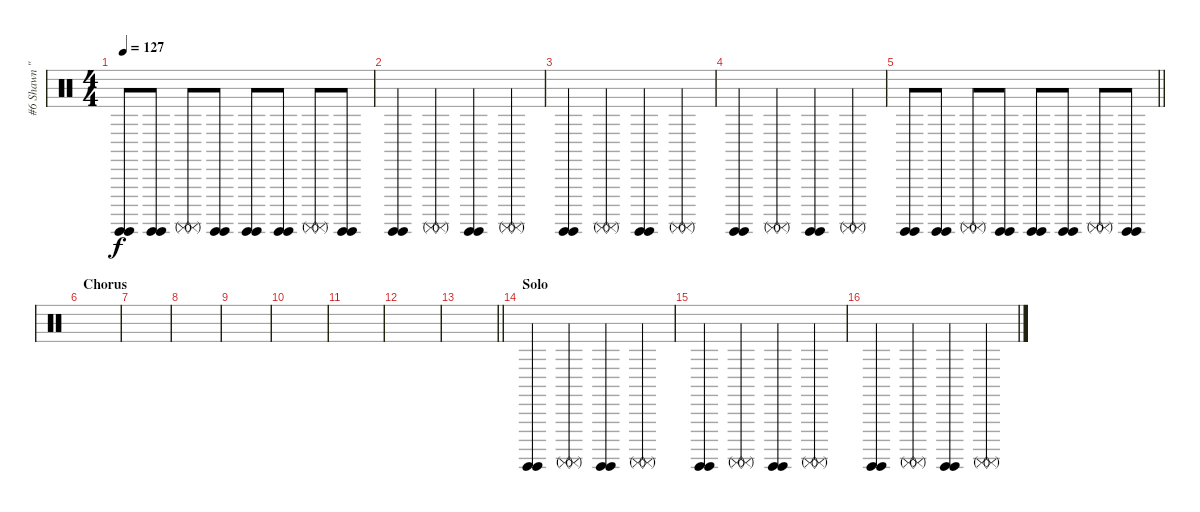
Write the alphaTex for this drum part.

\track ("#6 Shawn \"Clown\" Crahan" "#6 Shawn \"") {instrument percussion}
\staff {score}
\articulation defaults
\ts (4 4)
\tempo 127
\clef neutral
\ks c
("Surdo (hit)" "Surdo (hit)").8{dy f} ("Surdo (hit)" "Surdo (hit)").8 ("Surdo (mute)" "Surdo (mute)").8 ("Surdo (hit)" "Surdo (hit)").8 ("Surdo (hit)" "Surdo (hit)").8 ("Surdo (hit)" "Surdo (hit)").8 ("Surdo (mute)" "Surdo (mute)").8 ("Surdo (hit)" "Surdo (hit)").8 |
("Surdo (hit)" "Surdo (hit)").4 ("Surdo (mute)" "Surdo (mute)").4 ("Surdo (hit)" "Surdo (hit)").4 ("Surdo (mute)" "Surdo (mute)").4 |
("Surdo (hit)" "Surdo (hit)").4 ("Surdo (mute)" "Surdo (mute)").4 ("Surdo (hit)" "Surdo (hit)").4 ("Surdo (mute)" "Surdo (mute)").4 |
("Surdo (hit)" "Surdo (hit)").4 ("Surdo (mute)" "Surdo (mute)").4 ("Surdo (hit)" "Surdo (hit)").4 ("Surdo (mute)" "Surdo (mute)").4 |
\barLineRight lightlight
("Surdo (hit)" "Surdo (hit)").8 ("Surdo (hit)" "Surdo (hit)").8 ("Surdo (mute)" "Surdo (mute)").8 ("Surdo (hit)" "Surdo (hit)").8 ("Surdo (hit)" "Surdo (hit)").8 ("Surdo (hit)" "Surdo (hit)").8 ("Surdo (mute)" "Surdo (mute)").8 ("Surdo (hit)" "Surdo (hit)").8 |
\section ("" "Chorus")
|
|
|
|
|
|
|
\barLineRight lightlight
|
\section ("" "Solo")
("Surdo (hit)" "Surdo (hit)").4 ("Surdo (mute)" "Surdo (mute)").4 ("Surdo (hit)" "Surdo (hit)").4 ("Surdo (mute)" "Surdo (mute)").4 |
("Surdo (hit)" "Surdo (hit)").4 ("Surdo (mute)" "Surdo (mute)").4 ("Surdo (hit)" "Surdo (hit)").4 ("Surdo (mute)" "Surdo (mute)").4 |
("Surdo (hit)" "Surdo (hit)").4 ("Surdo (mute)" "Surdo (mute)").4 ("Surdo (hit)" "Surdo (hit)").4 ("Surdo (mute)" "Surdo (mute)").4
